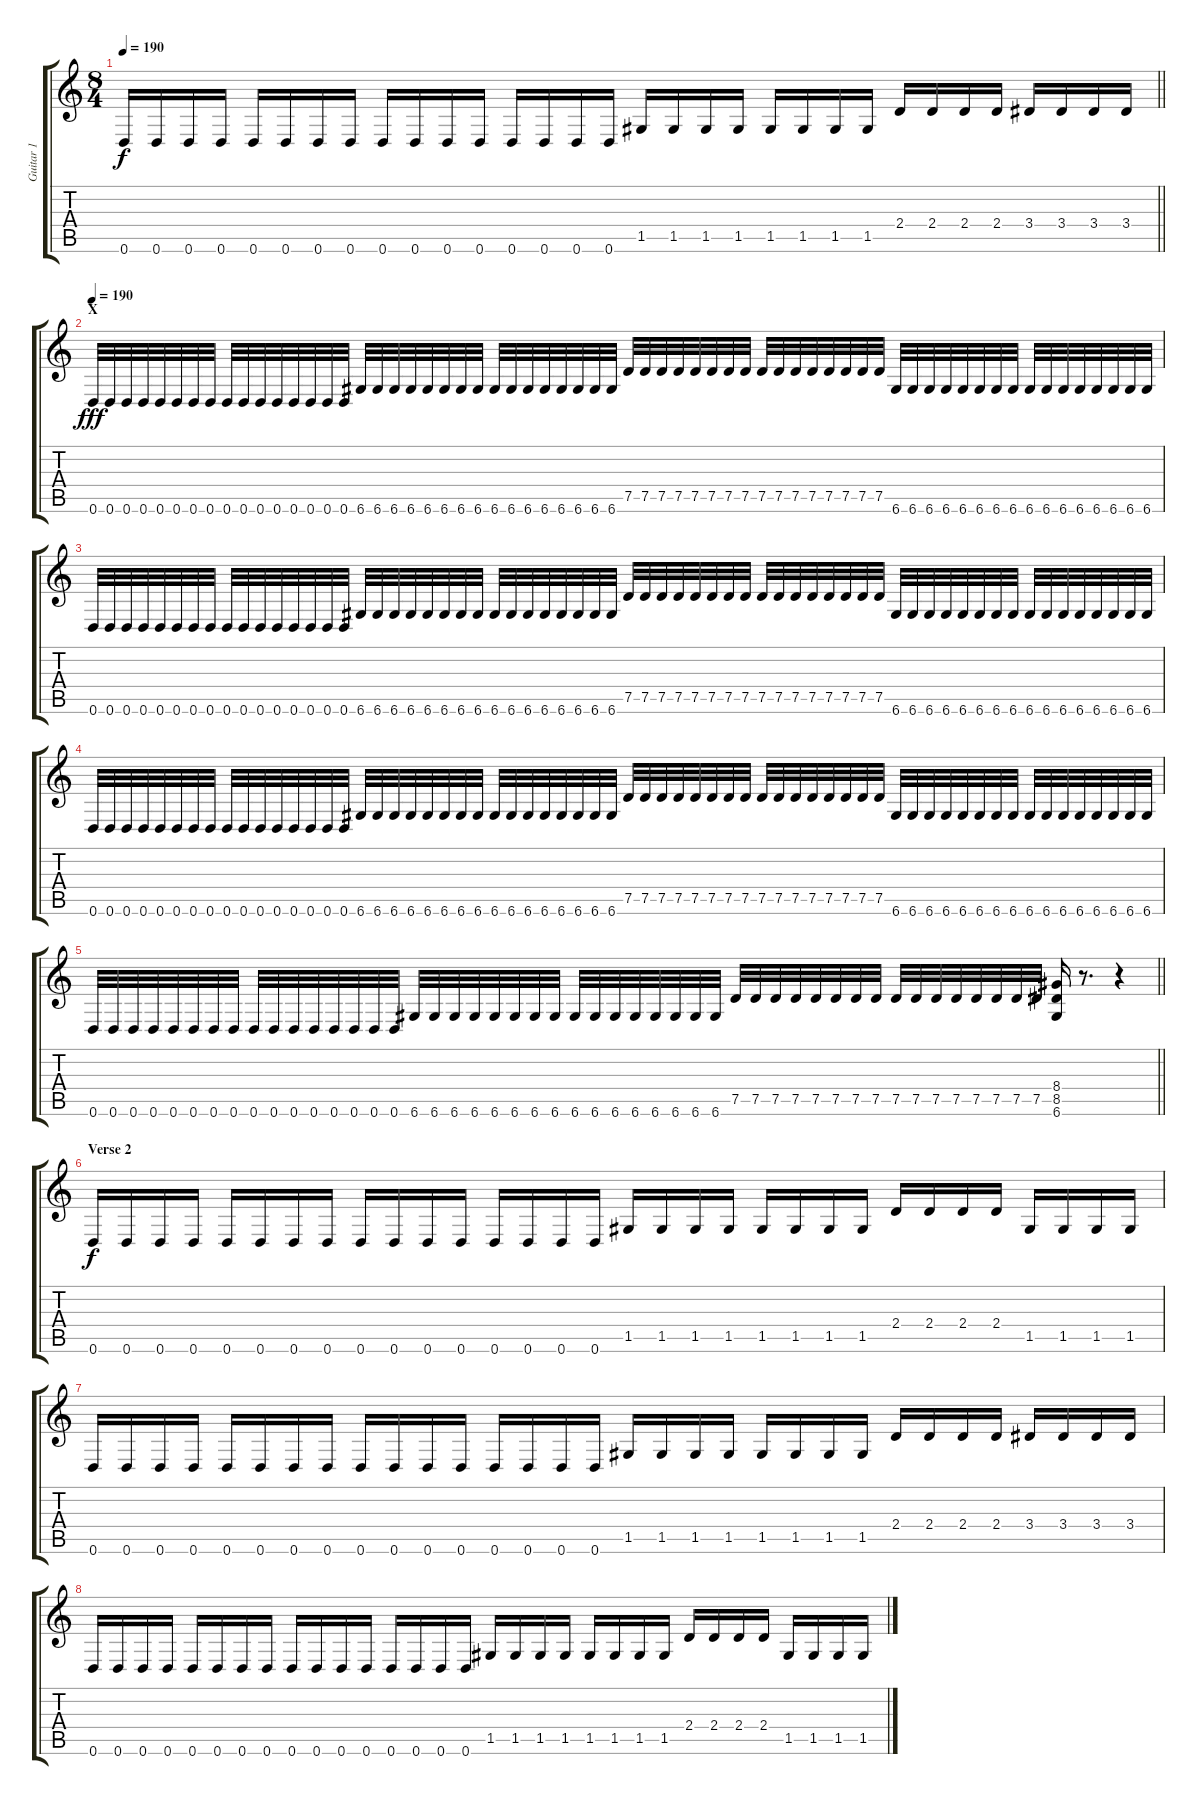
\track ("Guitar 1" "Guitar 1") {instrument distortionguitar}
\staff {score tabs}
\tuning (D4 A3 F3 C3 G2 D2) {hide}
\ts (8 4)
\tempo 190
\clef g2
\barLineRight lightlight
\ks c
0.6.16{dy f} 0.6.16 0.6.16 0.6.16 0.6.16 0.6.16 0.6.16 0.6.16 0.6.16 0.6.16 0.6.16 0.6.16 0.6.16 0.6.16 0.6.16 0.6.16 1.5.16 1.5.16 1.5.16 1.5.16 1.5.16 1.5.16 1.5.16 1.5.16 2.4.16 2.4.16 2.4.16 2.4.16 3.4.16 3.4.16 3.4.16 3.4.16 |
\section ("" "X")
\tempo 190
0.6.32{dy fff} 0.6.32 0.6.32 0.6.32 0.6.32 0.6.32 0.6.32 0.6.32 0.6.32 0.6.32 0.6.32 0.6.32 0.6.32 0.6.32 0.6.32 0.6.32 6.6.32 6.6.32 6.6.32 6.6.32 6.6.32 6.6.32 6.6.32 6.6.32 6.6.32 6.6.32 6.6.32 6.6.32 6.6.32 6.6.32 6.6.32 6.6.32 7.5.32 7.5.32 7.5.32 7.5.32 7.5.32 7.5.32 7.5.32 7.5.32 7.5.32 7.5.32 7.5.32 7.5.32 7.5.32 7.5.32 7.5.32 7.5.32 6.6.32 6.6.32 6.6.32 6.6.32 6.6.32 6.6.32 6.6.32 6.6.32 6.6.32 6.6.32 6.6.32 6.6.32 6.6.32 6.6.32 6.6.32 6.6.32 |
0.6.32 0.6.32 0.6.32 0.6.32 0.6.32 0.6.32 0.6.32 0.6.32 0.6.32 0.6.32 0.6.32 0.6.32 0.6.32 0.6.32 0.6.32 0.6.32 6.6.32 6.6.32 6.6.32 6.6.32 6.6.32 6.6.32 6.6.32 6.6.32 6.6.32 6.6.32 6.6.32 6.6.32 6.6.32 6.6.32 6.6.32 6.6.32 7.5.32 7.5.32 7.5.32 7.5.32 7.5.32 7.5.32 7.5.32 7.5.32 7.5.32 7.5.32 7.5.32 7.5.32 7.5.32 7.5.32 7.5.32 7.5.32 6.6.32 6.6.32 6.6.32 6.6.32 6.6.32 6.6.32 6.6.32 6.6.32 6.6.32 6.6.32 6.6.32 6.6.32 6.6.32 6.6.32 6.6.32 6.6.32 |
0.6.32 0.6.32 0.6.32 0.6.32 0.6.32 0.6.32 0.6.32 0.6.32 0.6.32 0.6.32 0.6.32 0.6.32 0.6.32 0.6.32 0.6.32 0.6.32 6.6.32 6.6.32 6.6.32 6.6.32 6.6.32 6.6.32 6.6.32 6.6.32 6.6.32 6.6.32 6.6.32 6.6.32 6.6.32 6.6.32 6.6.32 6.6.32 7.5.32 7.5.32 7.5.32 7.5.32 7.5.32 7.5.32 7.5.32 7.5.32 7.5.32 7.5.32 7.5.32 7.5.32 7.5.32 7.5.32 7.5.32 7.5.32 6.6.32 6.6.32 6.6.32 6.6.32 6.6.32 6.6.32 6.6.32 6.6.32 6.6.32 6.6.32 6.6.32 6.6.32 6.6.32 6.6.32 6.6.32 6.6.32 |
\barLineRight lightlight
0.6.32 0.6.32 0.6.32 0.6.32 0.6.32 0.6.32 0.6.32 0.6.32 0.6.32 0.6.32 0.6.32 0.6.32 0.6.32 0.6.32 0.6.32 0.6.32 6.6.32 6.6.32 6.6.32 6.6.32 6.6.32 6.6.32 6.6.32 6.6.32 6.6.32 6.6.32 6.6.32 6.6.32 6.6.32 6.6.32 6.6.32 6.6.32 7.5.32 7.5.32 7.5.32 7.5.32 7.5.32 7.5.32 7.5.32 7.5.32 7.5.32 7.5.32 7.5.32 7.5.32 7.5.32 7.5.32 7.5.32 7.5.32 (8.4 8.5 6.6).16 r.8{d} r.4 |
\section ("" "Verse 2")
0.6.16{dy f} 0.6.16 0.6.16 0.6.16 0.6.16 0.6.16 0.6.16 0.6.16 0.6.16 0.6.16 0.6.16 0.6.16 0.6.16 0.6.16 0.6.16 0.6.16 1.5.16 1.5.16 1.5.16 1.5.16 1.5.16 1.5.16 1.5.16 1.5.16 2.4.16 2.4.16 2.4.16 2.4.16 1.5.16 1.5.16 1.5.16 1.5.16 |
0.6.16 0.6.16 0.6.16 0.6.16 0.6.16 0.6.16 0.6.16 0.6.16 0.6.16 0.6.16 0.6.16 0.6.16 0.6.16 0.6.16 0.6.16 0.6.16 1.5.16 1.5.16 1.5.16 1.5.16 1.5.16 1.5.16 1.5.16 1.5.16 2.4.16 2.4.16 2.4.16 2.4.16 3.4.16 3.4.16 3.4.16 3.4.16 |
0.6.16 0.6.16 0.6.16 0.6.16 0.6.16 0.6.16 0.6.16 0.6.16 0.6.16 0.6.16 0.6.16 0.6.16 0.6.16 0.6.16 0.6.16 0.6.16 1.5.16 1.5.16 1.5.16 1.5.16 1.5.16 1.5.16 1.5.16 1.5.16 2.4.16 2.4.16 2.4.16 2.4.16 1.5.16 1.5.16 1.5.16 1.5.16
